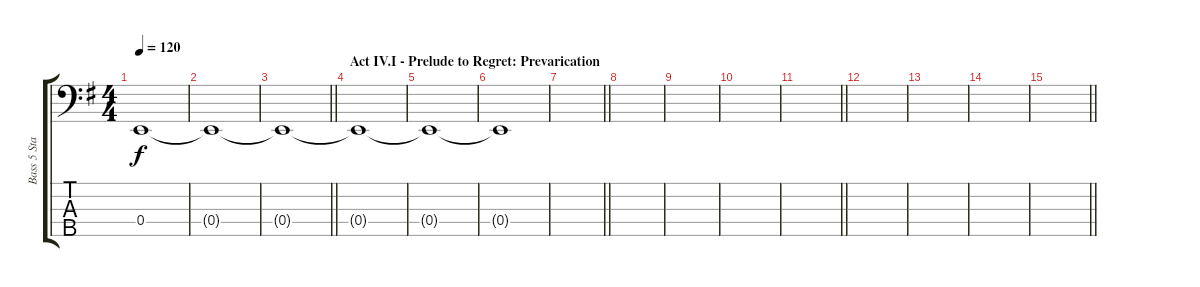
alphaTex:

\track ("Bass 5 Standard" "Bass 5 Sta") {instrument electricbassfinger}
\staff {score tabs}
\tuning (G2 D2 A1 E1 B0) {hide}
\ts (4 4)
\tempo 120
\clef f4
\ks eminor
0.4{t}.1{dy f} |
0.4{t}.1{volume 0} |
\barLineRight lightlight
0.4{t}.1 |
\section ("" "Act IV.I - Prelude to Regret: Prevarication")
0.4{t}.1 |
0.4{t}.1 |
0.4{t}.1 |
\barLineRight lightlight
|
|
|
|
\barLineRight lightlight
|
|
|
|
\barLineRight lightlight
